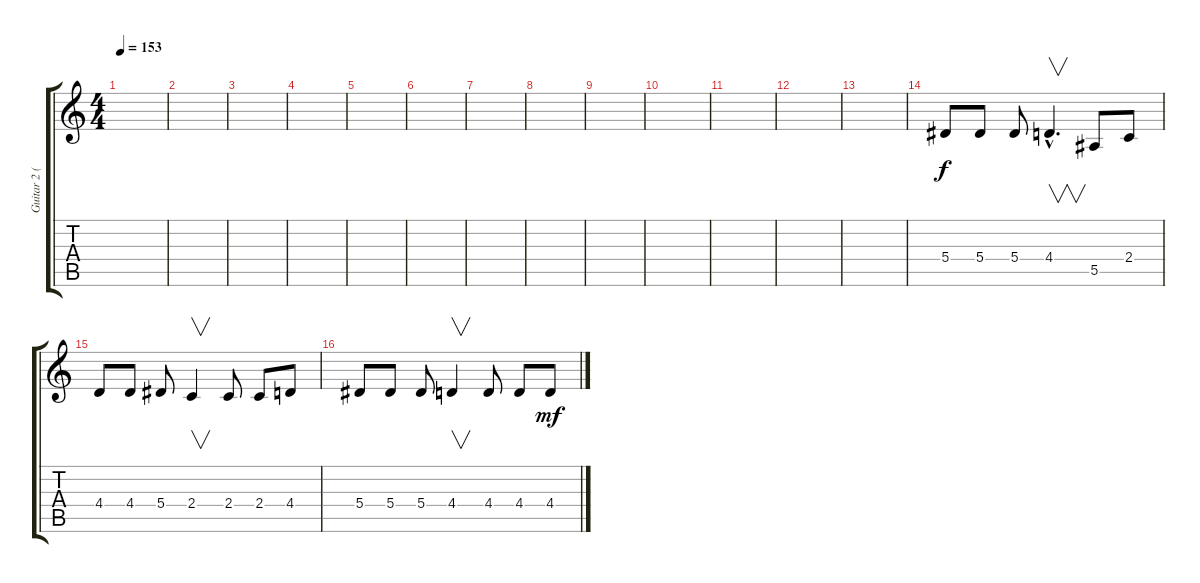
\track ("Guitar 2 (Lead)" "Guitar 2 (") {instrument distortionguitar}
\staff {score tabs}
\tuning (C4 G3 Eb3 Bb2 F2 C2) {hide}
\ts (4 4)
\tempo 153
\clef g2
\ks c
|
|
|
|
|
|
|
|
|
|
|
|
|
5.4.8{balance 10} 5.4.8 5.4.8 4.4{hac}.4{v d} 5.5.8 2.4.8 |
4.4.8 4.4.8 5.4.8 2.4.4{v} 2.4.8 2.4.8 4.4.8 |
5.4.8{dy f} 5.4.8 5.4.8 4.4.4{v} 4.4.8 4.4.8 4.4.8{dy mf}
